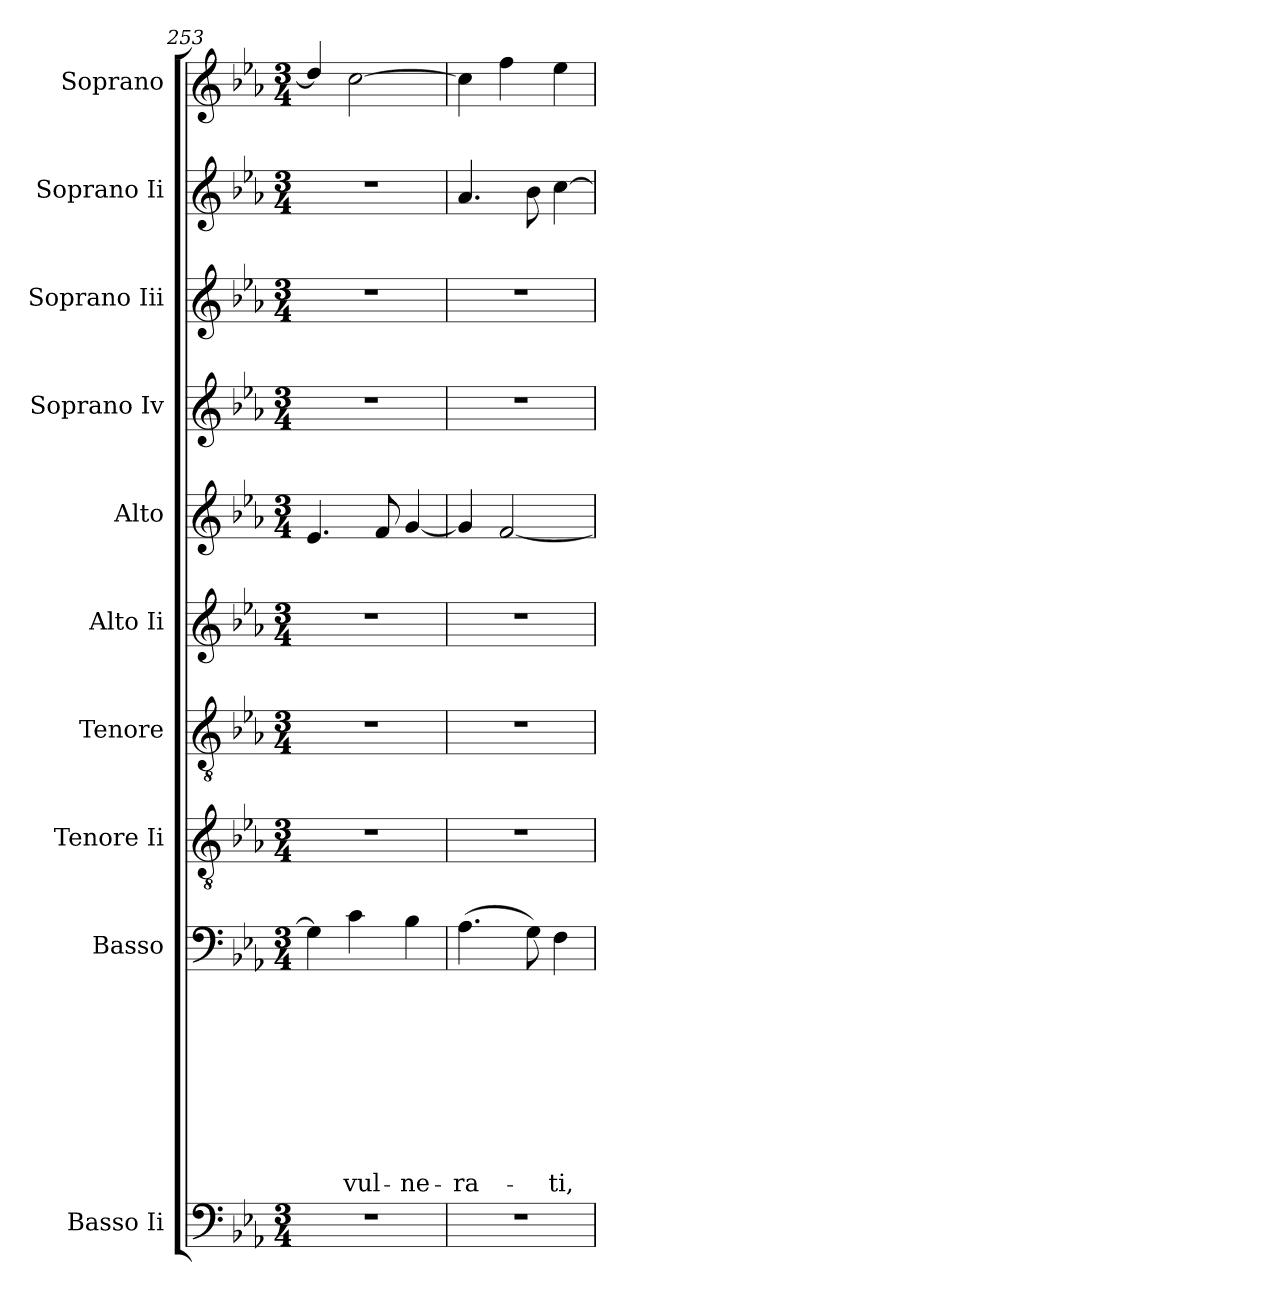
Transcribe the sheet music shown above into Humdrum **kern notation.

**kern	**kern	**text	**text	**text	**text	**text	**text	**text	**text	**text	**kern	**kern	**kern	**kern	**kern	**kern	**kern	**kern
*part10	*part9	*part9	*part9	*part9	*part9	*part9	*part9	*part9	*part9	*part9	*part8	*part7	*part6	*part5	*part4	*part3	*part2	*part1
*staff10	*staff9	*staff9	*staff9	*staff9	*staff9	*staff9	*staff9	*staff9	*staff9	*staff9	*staff8	*staff7	*staff6	*staff5	*staff4	*staff3	*staff2	*staff1
*I"Basso Ii	*I"Basso	*	*	*	*	*	*	*	*	*	*I"Tenore Ii	*I"Tenore	*I"Alto Ii	*I"Alto	*I"Soprano Iv	*I"Soprano Iii	*I"Soprano Ii	*I"Soprano
*clefF4	*clefF4	*	*	*	*	*	*	*	*	*	*clefGv2	*clefGv2	*clefG2	*clefG2	*clefG2	*clefG2	*clefG2	*clefG2
*k[b-e-a-]	*k[b-e-a-]	*	*	*	*	*	*	*	*	*	*k[b-e-a-]	*k[b-e-a-]	*k[b-e-a-]	*k[b-e-a-]	*k[b-e-a-]	*k[b-e-a-]	*k[b-e-a-]	*k[b-e-a-]
*E-:	*E-:	*	*	*	*	*	*	*	*	*	*E-:	*E-:	*E-:	*E-:	*E-:	*E-:	*E-:	*E-:
*M3/4	*M3/4	*	*	*	*	*	*	*	*	*	*M3/4	*M3/4	*M3/4	*M3/4	*M3/4	*M3/4	*M3/4	*M3/4
=253	=253	=253	=253	=253	=253	=253	=253	=253	=253	=253	=253	=253	=253	=253	=253	=253	=253	=253
!LO:N:vis=1	!	!	!	!	!	!	!	!	!	!	!LO:N:vis=1	!LO:N:vis=1	!LO:N:vis=1	!	!LO:N:vis=1	!LO:N:vis=1	!LO:N:vis=1	!
2.r	4G\]	.	.	.	.	.	.	.	.	.	2.r	2.r	2.r	4.e-/	2.r	2.r	2.r	4dd-/]
!	!	!	!	!	!	!	!	!	!	!LO:LY:b	!	!	!	!	!	!	!	!
.	4c\	.	.	.	.	.	.	.	.	vul-	.	.	.	.	.	.	.	[>2cc\
.	.	.	.	.	.	.	.	.	.	.	.	.	.	8f/	.	.	.	.
!	!	!	!	!	!	!	!	!	!	!LO:LY:b	!	!	!	!	!	!	!	!
.	4B-\	.	.	.	.	.	.	.	.	-ne-	.	.	.	[<4g/	.	.	.	.
=254	=254	=254	=254	=254	=254	=254	=254	=254	=254	=254	=254	=254	=254	=254	=254	=254	=254	=254
!LO:N:vis=1	!	!	!	!	!	!	!	!	!	!LO:LY:b	!LO:N:vis=1	!LO:N:vis=1	!LO:N:vis=1	!	!LO:N:vis=1	!LO:N:vis=1	!	!
2.r	(>4.A-\	.	.	.	.	.	.	.	.	-ra-	2.r	2.r	2.r	4g/]	2.r	2.r	4.a-/	4cc\]
.	.	.	.	.	.	.	.	.	.	.	.	.	.	[<2f/	.	.	.	4ff\
.	8G\)	.	.	.	.	.	.	.	.	.	.	.	.	.	.	.	8b-\	.
!	!	!	!	!	!	!	!	!	!	!LO:LY:b	!	!	!	!	!	!	!	!
.	4F\	.	.	.	.	.	.	.	.	-ti,	.	.	.	.	.	.	[>4cc\	4ee-\
=	=	=	=	=	=	=	=	=	=	=	=	=	=	=	=	=	=	=
*-	*-	*-	*-	*-	*-	*-	*-	*-	*-	*-	*-	*-	*-	*-	*-	*-	*-	*-
